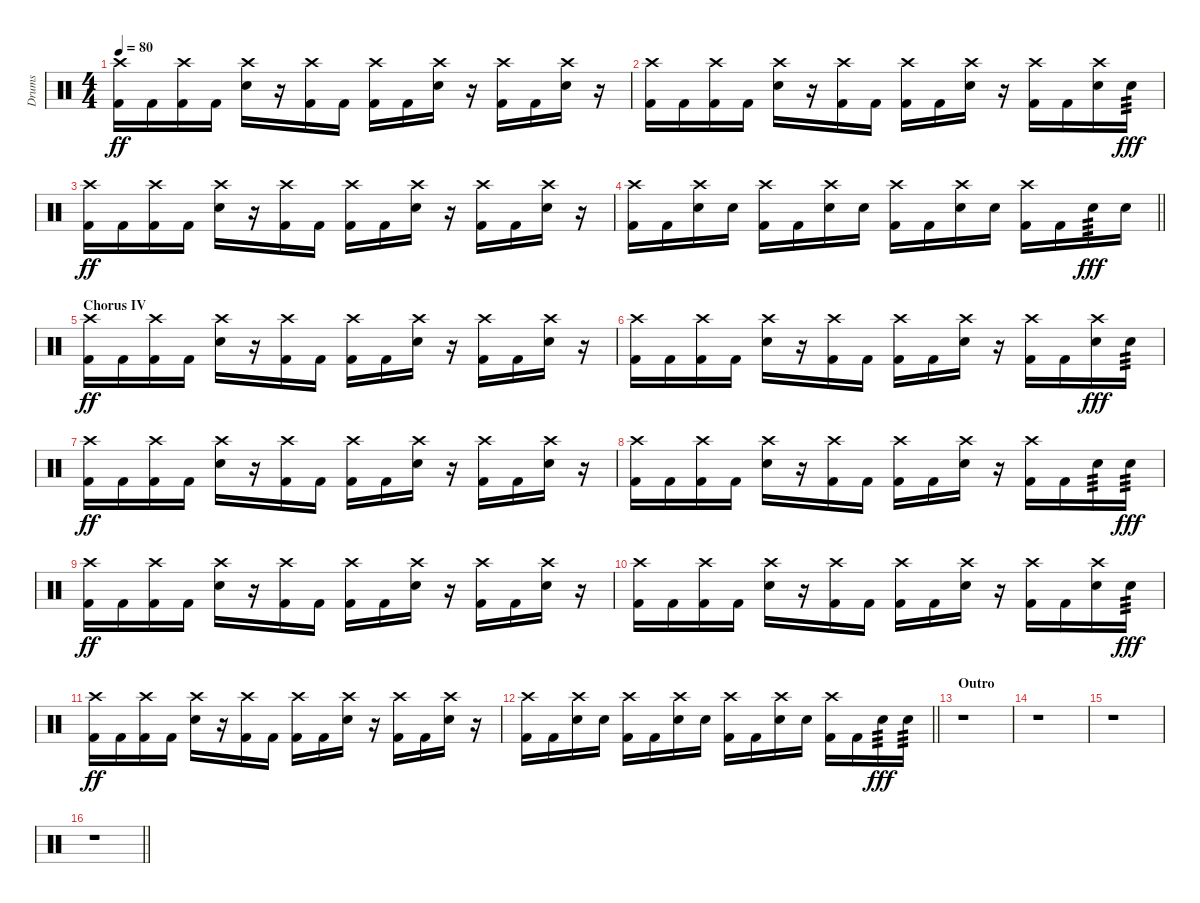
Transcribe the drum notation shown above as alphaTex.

\track ("Drums" "Drums") {instrument percussion}
\staff {score}
\articulation defaults
\ts (4 4)
\tempo 80
\clef neutral
\ks c
("Crash high (hit)" "Kick (hit) 2").16{dy ff} "Kick (hit) 2".16 ("Crash high (hit)" "Kick (hit) 2").16 "Kick (hit) 2".16 ("Crash high (hit)" "Snare (hit) 2").16 r.16 ("Crash high (hit)" "Kick (hit) 2").16 "Kick (hit) 2".16 ("Crash high (hit)" "Kick (hit) 2").16 "Kick (hit) 2".16 ("Crash high (hit)" "Snare (hit) 2").16 r.16 ("Crash high (hit)" "Kick (hit) 2").16 "Kick (hit) 2".16 ("Crash high (hit)" "Snare (hit) 2").16 r.16 |
("Crash high (hit)" "Kick (hit) 2").16 "Kick (hit) 2".16 ("Crash high (hit)" "Kick (hit) 2").16 "Kick (hit) 2".16 ("Crash high (hit)" "Snare (hit) 2").16 r.16 ("Crash high (hit)" "Kick (hit) 2").16 "Kick (hit) 2".16 ("Crash high (hit)" "Kick (hit) 2").16 "Kick (hit) 2".16 ("Crash high (hit)" "Snare (hit) 2").16 r.16 ("Crash high (hit)" "Kick (hit) 2").16 "Kick (hit) 2".16 ("Crash high (hit)" "Snare (hit) 2").16 "Snare (hit) 2".16{tp 3 dy fff} |
("Crash high (hit)" "Kick (hit) 2").16{dy ff} "Kick (hit) 2".16 ("Crash high (hit)" "Kick (hit) 2").16 "Kick (hit) 2".16 ("Crash high (hit)" "Snare (hit) 2").16 r.16 ("Crash high (hit)" "Kick (hit) 2").16 "Kick (hit) 2".16 ("Crash high (hit)" "Kick (hit) 2").16 "Kick (hit) 2".16 ("Crash high (hit)" "Snare (hit) 2").16 r.16 ("Crash high (hit)" "Kick (hit) 2").16 "Kick (hit) 2".16 ("Crash high (hit)" "Snare (hit) 2").16 r.16 |
\barLineRight lightlight
("Crash high (hit)" "Kick (hit) 2").16 "Kick (hit) 2".16 ("Crash high (hit)" "Snare (hit) 2").16 "Snare (hit) 2".16 ("Crash high (hit)" "Kick (hit) 2").16 "Kick (hit) 2".16 ("Crash high (hit)" "Snare (hit) 2").16 "Snare (hit) 2".16 ("Crash high (hit)" "Kick (hit) 2").16 "Kick (hit) 2".16 ("Crash high (hit)" "Snare (hit) 2").16 "Snare (hit) 2".16 ("Crash high (hit)" "Kick (hit) 2").16 "Kick (hit) 2".16 "Snare (hit) 2".16{tp 3 dy fff} "Snare (hit) 2".16 |
\section ("" "Chorus IV")
("Crash high (hit)" "Kick (hit) 2").16{dy ff} "Kick (hit) 2".16 ("Crash high (hit)" "Kick (hit) 2").16 "Kick (hit) 2".16 ("Crash high (hit)" "Snare (hit) 2").16 r.16 ("Crash high (hit)" "Kick (hit) 2").16 "Kick (hit) 2".16 ("Crash high (hit)" "Kick (hit) 2").16 "Kick (hit) 2".16 ("Crash high (hit)" "Snare (hit) 2").16 r.16 ("Crash high (hit)" "Kick (hit) 2").16 "Kick (hit) 2".16 ("Crash high (hit)" "Snare (hit) 2").16 r.16 |
("Crash high (hit)" "Kick (hit) 2").16 "Kick (hit) 2".16 ("Crash high (hit)" "Kick (hit) 2").16 "Kick (hit) 2".16 ("Crash high (hit)" "Snare (hit) 2").16 r.16 ("Crash high (hit)" "Kick (hit) 2").16 "Kick (hit) 2".16 ("Crash high (hit)" "Kick (hit) 2").16 "Kick (hit) 2".16 ("Crash high (hit)" "Snare (hit) 2").16 r.16 ("Crash high (hit)" "Kick (hit) 2").16 "Kick (hit) 2".16 ("Crash high (hit)" "Snare (hit) 2").16{dy fff} "Snare (hit) 2".16{tp 3} |
("Crash high (hit)" "Kick (hit) 2").16{dy ff} "Kick (hit) 2".16 ("Crash high (hit)" "Kick (hit) 2").16 "Kick (hit) 2".16 ("Crash high (hit)" "Snare (hit) 2").16 r.16 ("Crash high (hit)" "Kick (hit) 2").16 "Kick (hit) 2".16 ("Crash high (hit)" "Kick (hit) 2").16 "Kick (hit) 2".16 ("Crash high (hit)" "Snare (hit) 2").16 r.16 ("Crash high (hit)" "Kick (hit) 2").16 "Kick (hit) 2".16 ("Crash high (hit)" "Snare (hit) 2").16 r.16 |
("Crash high (hit)" "Kick (hit) 2").16 "Kick (hit) 2".16 ("Crash high (hit)" "Kick (hit) 2").16 "Kick (hit) 2".16 ("Crash high (hit)" "Snare (hit) 2").16 r.16 ("Crash high (hit)" "Kick (hit) 2").16 "Kick (hit) 2".16 ("Crash high (hit)" "Kick (hit) 2").16 "Kick (hit) 2".16 ("Crash high (hit)" "Snare (hit) 2").16 r.16 ("Crash high (hit)" "Kick (hit) 2").16 "Kick (hit) 2".16 "Snare (hit) 2".16{tp 3} "Snare (hit) 2".16{tp 3 dy fff} |
("Crash high (hit)" "Kick (hit) 2").16{dy ff} "Kick (hit) 2".16 ("Crash high (hit)" "Kick (hit) 2").16 "Kick (hit) 2".16 ("Crash high (hit)" "Snare (hit) 2").16 r.16 ("Crash high (hit)" "Kick (hit) 2").16 "Kick (hit) 2".16 ("Crash high (hit)" "Kick (hit) 2").16 "Kick (hit) 2".16 ("Crash high (hit)" "Snare (hit) 2").16 r.16 ("Crash high (hit)" "Kick (hit) 2").16 "Kick (hit) 2".16 ("Crash high (hit)" "Snare (hit) 2").16 r.16 |
("Crash high (hit)" "Kick (hit) 2").16 "Kick (hit) 2".16 ("Crash high (hit)" "Kick (hit) 2").16 "Kick (hit) 2".16 ("Crash high (hit)" "Snare (hit) 2").16 r.16 ("Crash high (hit)" "Kick (hit) 2").16 "Kick (hit) 2".16 ("Crash high (hit)" "Kick (hit) 2").16 "Kick (hit) 2".16 ("Crash high (hit)" "Snare (hit) 2").16 r.16 ("Crash high (hit)" "Kick (hit) 2").16 "Kick (hit) 2".16 ("Crash high (hit)" "Snare (hit) 2").16 "Snare (hit) 2".16{tp 3 dy fff} |
("Crash high (hit)" "Kick (hit) 2").16{dy ff} "Kick (hit) 2".16 ("Crash high (hit)" "Kick (hit) 2").16 "Kick (hit) 2".16 ("Crash high (hit)" "Snare (hit) 2").16 r.16 ("Crash high (hit)" "Kick (hit) 2").16 "Kick (hit) 2".16 ("Crash high (hit)" "Kick (hit) 2").16 "Kick (hit) 2".16 ("Crash high (hit)" "Snare (hit) 2").16 r.16 ("Crash high (hit)" "Kick (hit) 2").16 "Kick (hit) 2".16 ("Crash high (hit)" "Snare (hit) 2").16 r.16 |
\barLineRight lightlight
("Crash high (hit)" "Kick (hit) 2").16 "Kick (hit) 2".16 ("Crash high (hit)" "Snare (hit) 2").16 "Snare (hit) 2".16 ("Crash high (hit)" "Kick (hit) 2").16 "Kick (hit) 2".16 ("Crash high (hit)" "Snare (hit) 2").16 "Snare (hit) 2".16 ("Crash high (hit)" "Kick (hit) 2").16 "Kick (hit) 2".16 ("Crash high (hit)" "Snare (hit) 2").16 "Snare (hit) 2".16 ("Crash high (hit)" "Kick (hit) 2").16 "Kick (hit) 2".16 "Snare (hit) 2".16{tp 3 dy fff} "Snare (hit) 2".16{tp 3} |
\section ("" "Outro")
r.1 |
r.1 |
r.1 |
\barLineRight lightlight
r.1
